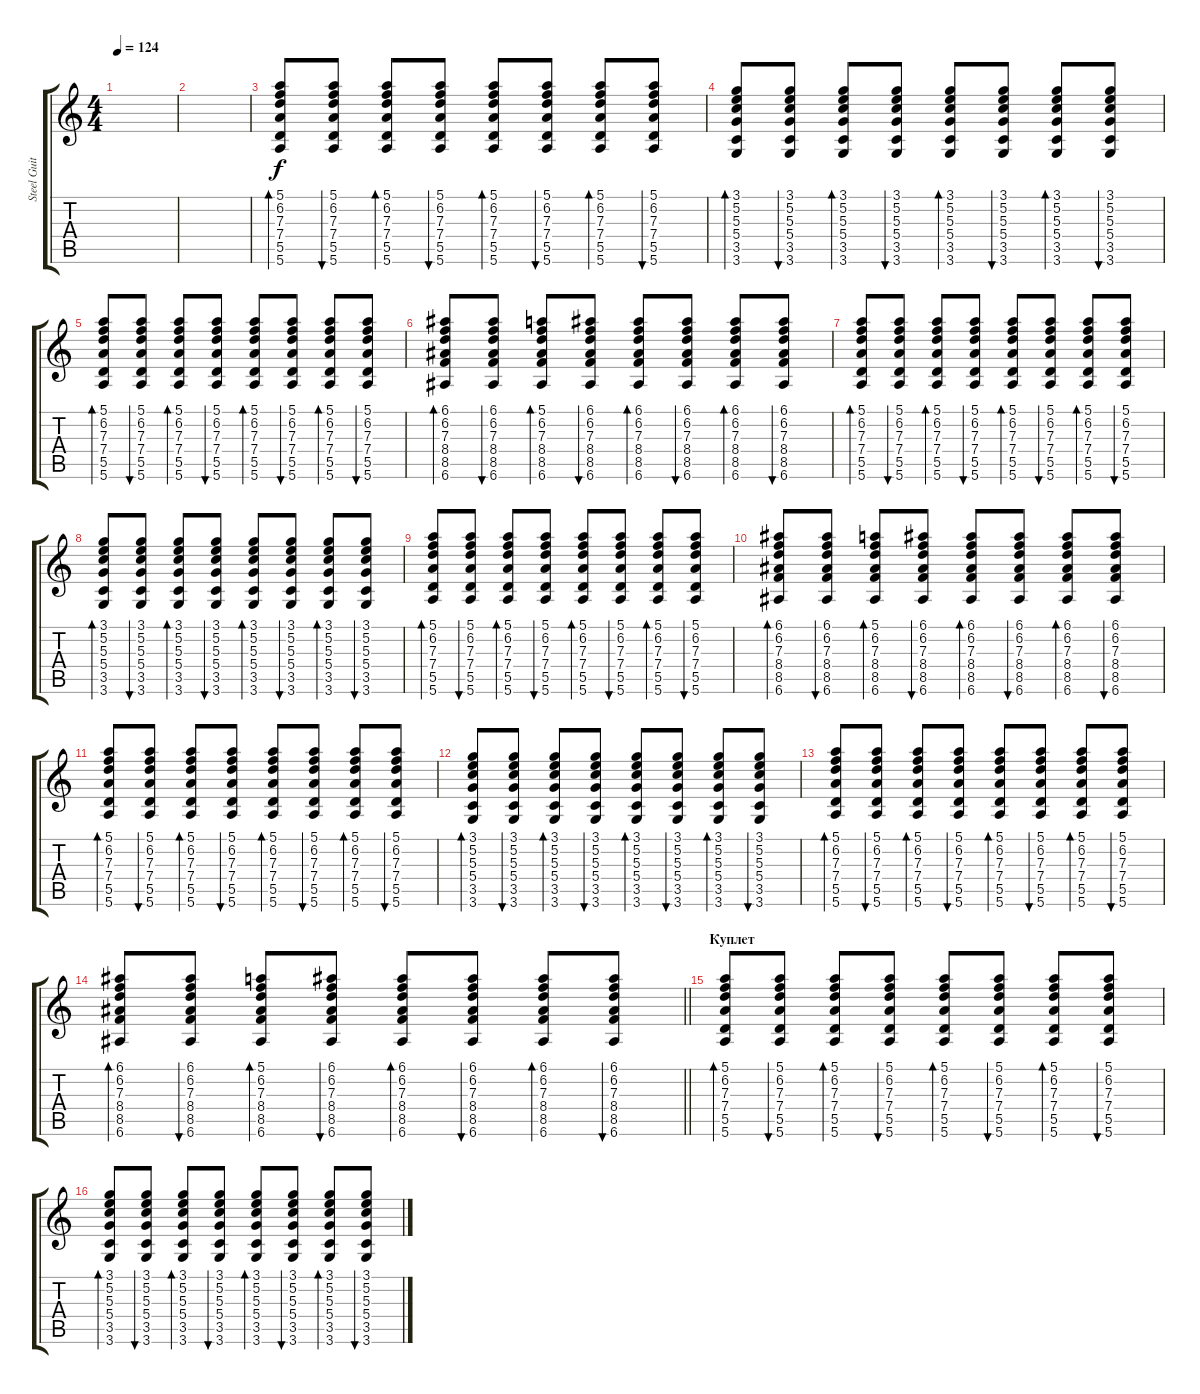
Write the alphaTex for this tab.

\track ("Steel Guitar" "Steel Guit") {instrument acousticguitarsteel}
\staff {score tabs}
\tuning (E4 B3 G3 D3 A2 E2) {hide}
\ts (4 4)
\tempo 124
\clef g2
\ks c
|
|
(5.1 6.2 7.3 7.4 5.5 5.6).8{bd 30} (5.1 6.2 7.3 7.4 5.5 5.6).8{bu 30} (5.1 6.2 7.3 7.4 5.5 5.6).8{bd 30} (5.1 6.2 7.3 7.4 5.5 5.6).8{bu 30} (5.1 6.2 7.3 7.4 5.5 5.6).8{bd 30} (5.1 6.2 7.3 7.4 5.5 5.6).8{bu 30} (5.1 6.2 7.3 7.4 5.5 5.6).8{bd 30} (5.1 6.2 7.3 7.4 5.5 5.6).8{bu 30} |
(3.1 5.2 5.3 5.4 3.5 3.6).8{bd 30} (3.1 5.2 5.3 5.4 3.5 3.6).8{bu 30} (3.1 5.2 5.3 5.4 3.5 3.6).8{bd 30} (3.1 5.2 5.3 5.4 3.5 3.6).8{bu 30} (3.1 5.2 5.3 5.4 3.5 3.6).8{bd 30} (3.1 5.2 5.3 5.4 3.5 3.6).8{bu 30} (3.1 5.2 5.3 5.4 3.5 3.6).8{bd 30} (3.1 5.2 5.3 5.4 3.5 3.6).8{bu 30} |
(5.1 6.2 7.3 7.4 5.5 5.6).8{bd 30} (5.1 6.2 7.3 7.4 5.5 5.6).8{bu 30} (5.1 6.2 7.3 7.4 5.5 5.6).8{bd 30} (5.1 6.2 7.3 7.4 5.5 5.6).8{bu 30} (5.1 6.2 7.3 7.4 5.5 5.6).8{bd 30} (5.1 6.2 7.3 7.4 5.5 5.6).8{bu 30} (5.1 6.2 7.3 7.4 5.5 5.6).8{bd 30} (5.1 6.2 7.3 7.4 5.5 5.6).8{bu 30} |
(6.1 6.2 7.3 8.4 8.5 6.6).8{bd 30} (6.1 6.2 7.3 8.4 8.5 6.6).8{bu 30} (5.1 6.2 7.3 8.4 8.5 6.6).8{bd 30} (6.1 6.2 7.3 8.4 8.5 6.6).8{bu 30} (6.1 6.2 7.3 8.4 8.5 6.6).8{bd 30} (6.1 6.2 7.3 8.4 8.5 6.6).8{bu 30} (6.1 6.2 7.3 8.4 8.5 6.6).8{bd 30} (6.1 6.2 7.3 8.4 8.5 6.6).8{bu 30} |
(5.1 6.2 7.3 7.4 5.5 5.6).8{bd 30} (5.1 6.2 7.3 7.4 5.5 5.6).8{bu 30} (5.1 6.2 7.3 7.4 5.5 5.6).8{bd 30} (5.1 6.2 7.3 7.4 5.5 5.6).8{bu 30} (5.1 6.2 7.3 7.4 5.5 5.6).8{bd 30} (5.1 6.2 7.3 7.4 5.5 5.6).8{bu 30} (5.1 6.2 7.3 7.4 5.5 5.6).8{bd 30} (5.1 6.2 7.3 7.4 5.5 5.6).8{bu 30} |
(3.1 5.2 5.3 5.4 3.5 3.6).8{bd 30} (3.1 5.2 5.3 5.4 3.5 3.6).8{bu 30} (3.1 5.2 5.3 5.4 3.5 3.6).8{bd 30} (3.1 5.2 5.3 5.4 3.5 3.6).8{bu 30} (3.1 5.2 5.3 5.4 3.5 3.6).8{bd 30} (3.1 5.2 5.3 5.4 3.5 3.6).8{bu 30} (3.1 5.2 5.3 5.4 3.5 3.6).8{bd 30} (3.1 5.2 5.3 5.4 3.5 3.6).8{bu 30} |
(5.1 6.2 7.3 7.4 5.5 5.6).8{bd 30} (5.1 6.2 7.3 7.4 5.5 5.6).8{bu 30} (5.1 6.2 7.3 7.4 5.5 5.6).8{bd 30} (5.1 6.2 7.3 7.4 5.5 5.6).8{bu 30} (5.1 6.2 7.3 7.4 5.5 5.6).8{bd 30} (5.1 6.2 7.3 7.4 5.5 5.6).8{bu 30} (5.1 6.2 7.3 7.4 5.5 5.6).8{bd 30} (5.1 6.2 7.3 7.4 5.5 5.6).8{bu 30} |
(6.1 6.2 7.3 8.4 8.5 6.6).8{bd 30} (6.1 6.2 7.3 8.4 8.5 6.6).8{bu 30} (5.1 6.2 7.3 8.4 8.5 6.6).8{bd 30} (6.1 6.2 7.3 8.4 8.5 6.6).8{bu 30} (6.1 6.2 7.3 8.4 8.5 6.6).8{bd 30} (6.1 6.2 7.3 8.4 8.5 6.6).8{bu 30} (6.1 6.2 7.3 8.4 8.5 6.6).8{bd 30} (6.1 6.2 7.3 8.4 8.5 6.6).8{bu 30} |
(5.1 6.2 7.3 7.4 5.5 5.6).8{bd 30} (5.1 6.2 7.3 7.4 5.5 5.6).8{bu 30} (5.1 6.2 7.3 7.4 5.5 5.6).8{bd 30} (5.1 6.2 7.3 7.4 5.5 5.6).8{bu 30} (5.1 6.2 7.3 7.4 5.5 5.6).8{bd 30} (5.1 6.2 7.3 7.4 5.5 5.6).8{bu 30} (5.1 6.2 7.3 7.4 5.5 5.6).8{bd 30} (5.1 6.2 7.3 7.4 5.5 5.6).8{bu 30} |
(3.1 5.2 5.3 5.4 3.5 3.6).8{bd 30} (3.1 5.2 5.3 5.4 3.5 3.6).8{bu 30} (3.1 5.2 5.3 5.4 3.5 3.6).8{bd 30} (3.1 5.2 5.3 5.4 3.5 3.6).8{bu 30} (3.1 5.2 5.3 5.4 3.5 3.6).8{bd 30} (3.1 5.2 5.3 5.4 3.5 3.6).8{bu 30} (3.1 5.2 5.3 5.4 3.5 3.6).8{bd 30} (3.1 5.2 5.3 5.4 3.5 3.6).8{bu 30} |
(5.1 6.2 7.3 7.4 5.5 5.6).8{bd 30} (5.1 6.2 7.3 7.4 5.5 5.6).8{bu 30} (5.1 6.2 7.3 7.4 5.5 5.6).8{bd 30} (5.1 6.2 7.3 7.4 5.5 5.6).8{bu 30} (5.1 6.2 7.3 7.4 5.5 5.6).8{bd 30} (5.1 6.2 7.3 7.4 5.5 5.6).8{bu 30} (5.1 6.2 7.3 7.4 5.5 5.6).8{bd 30} (5.1 6.2 7.3 7.4 5.5 5.6).8{bu 30} |
\barLineRight lightlight
(6.1 6.2 7.3 8.4 8.5 6.6).8{bd 30} (6.1 6.2 7.3 8.4 8.5 6.6).8{bu 30} (5.1 6.2 7.3 8.4 8.5 6.6).8{bd 30} (6.1 6.2 7.3 8.4 8.5 6.6).8{bu 30} (6.1 6.2 7.3 8.4 8.5 6.6).8{bd 30} (6.1 6.2 7.3 8.4 8.5 6.6).8{bu 30} (6.1 6.2 7.3 8.4 8.5 6.6).8{bd 30} (6.1 6.2 7.3 8.4 8.5 6.6).8{bu 30} |
\section ("" "Куплет")
(5.1 6.2 7.3 7.4 5.5 5.6).8{bd 30} (5.1 6.2 7.3 7.4 5.5 5.6).8{bu 30} (5.1 6.2 7.3 7.4 5.5 5.6).8{bd 30} (5.1 6.2 7.3 7.4 5.5 5.6).8{bu 30} (5.1 6.2 7.3 7.4 5.5 5.6).8{bd 30} (5.1 6.2 7.3 7.4 5.5 5.6).8{bu 30} (5.1 6.2 7.3 7.4 5.5 5.6).8{bd 30} (5.1 6.2 7.3 7.4 5.5 5.6).8{bu 30} |
(3.1 5.2 5.3 5.4 3.5 3.6).8{bd 30} (3.1 5.2 5.3 5.4 3.5 3.6).8{bu 30} (3.1 5.2 5.3 5.4 3.5 3.6).8{bd 30} (3.1 5.2 5.3 5.4 3.5 3.6).8{bu 30} (3.1 5.2 5.3 5.4 3.5 3.6).8{bd 30} (3.1 5.2 5.3 5.4 3.5 3.6).8{bu 30} (3.1 5.2 5.3 5.4 3.5 3.6).8{bd 30} (3.1 5.2 5.3 5.4 3.5 3.6).8{bu 30}
